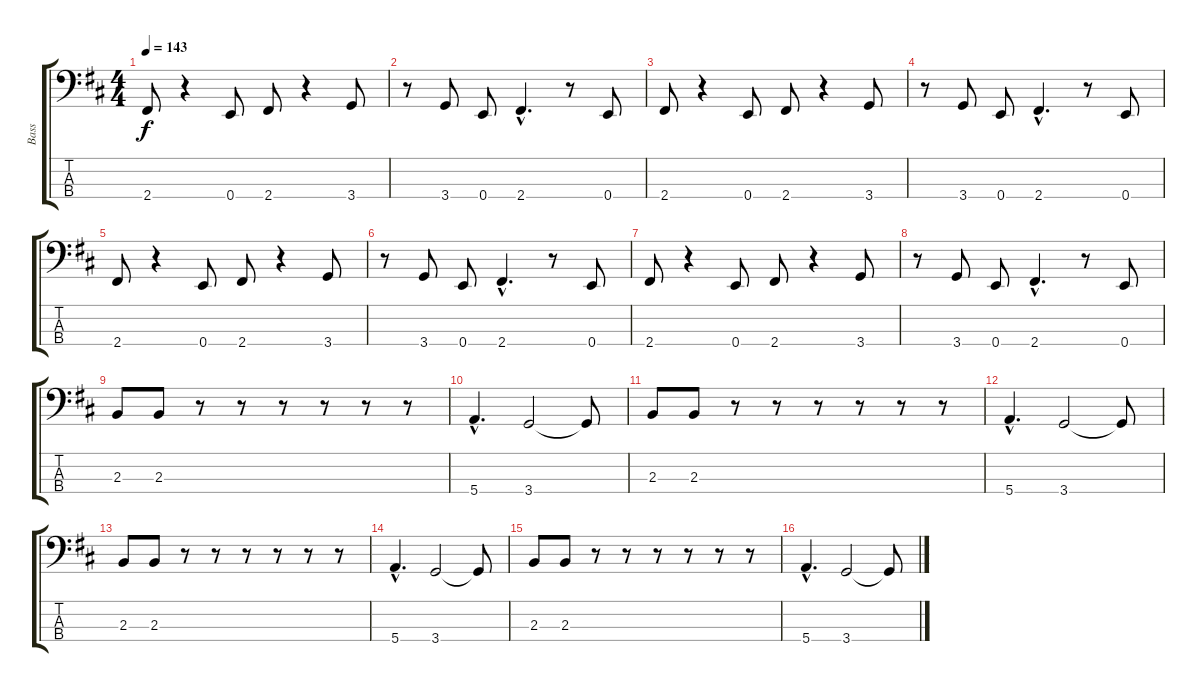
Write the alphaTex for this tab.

\track ("Bass" "Bass") {instrument acousticguitarnylon}
\staff {score tabs}
\tuning (G2 D2 A1 E1) {hide}
\ts (4 4)
\tempo 143
\clef f4
\ks bminor
2.4.8{dy f} r.4 0.4.8 2.4.8 r.4 3.4.8 |
r.8 3.4.8 0.4.8 2.4{hac}.4{d} r.8 0.4.8 |
2.4.8 r.4 0.4.8 2.4.8 r.4 3.4.8 |
r.8 3.4.8 0.4.8 2.4{hac}.4{d} r.8 0.4.8 |
2.4.8 r.4 0.4.8 2.4.8 r.4 3.4.8 |
r.8 3.4.8 0.4.8 2.4{hac}.4{d} r.8 0.4.8 |
2.4.8 r.4 0.4.8 2.4.8 r.4 3.4.8 |
r.8 3.4.8 0.4.8 2.4{hac}.4{d} r.8 0.4.8 |
2.3.8 2.3.8 r.8 r.8 r.8 r.8 r.8 r.8 |
5.4{hac}.4{d} 3.4.2 3.4{t}.8 |
2.3.8 2.3.8 r.8 r.8 r.8 r.8 r.8 r.8 |
5.4{hac}.4{d} 3.4.2 3.4{t}.8 |
2.3.8 2.3.8 r.8 r.8 r.8 r.8 r.8 r.8 |
5.4{hac}.4{d} 3.4.2 3.4{t}.8 |
2.3.8 2.3.8 r.8 r.8 r.8 r.8 r.8 r.8 |
5.4{hac}.4{d} 3.4.2 3.4{t}.8
